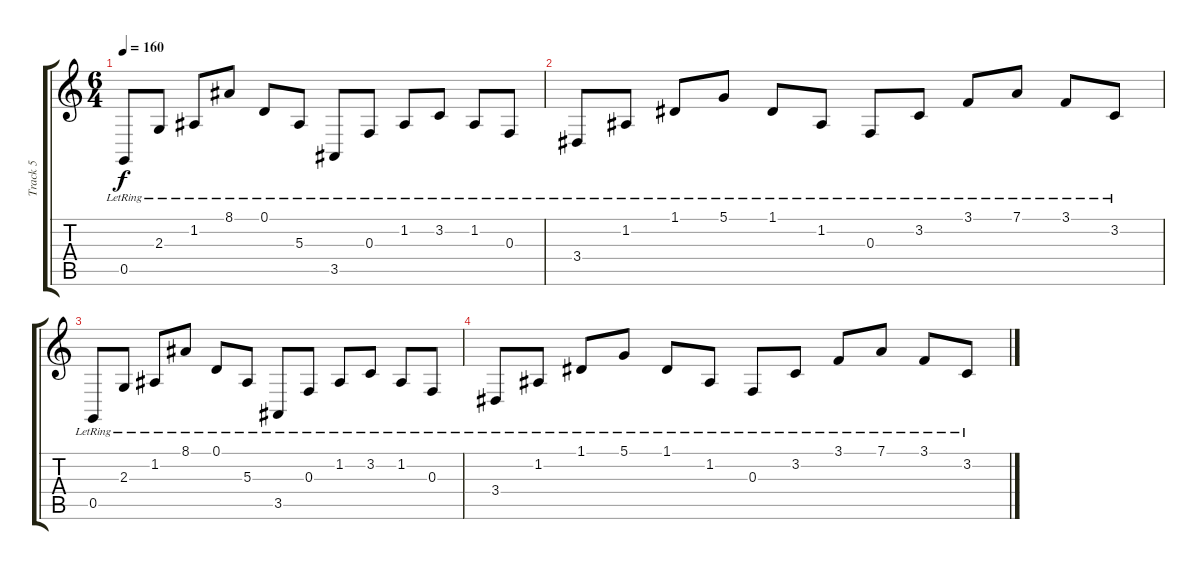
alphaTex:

\track ("Track 5" "Track 5") {instrument acousticgrandpiano}
\staff {score tabs}
\tuning (D4 A3 F3 C3 G2 D2) {hide}
\ts (6 4)
\tempo 160
\clef g2
\ks c
0.5{lr}.8{dy f} 2.3{lr}.8 1.2{lr}.8 8.1{lr}.8 0.1{lr}.8 5.3{lr}.8 3.5{lr}.8 0.3{lr}.8 1.2{lr}.8 3.2{lr}.8 1.2{lr}.8 0.3{lr}.8 |
3.4{lr}.8 1.2{lr}.8 1.1{lr}.8 5.1{lr}.8 1.1{lr}.8 1.2{lr}.8 0.3{lr}.8 3.2{lr}.8 3.1{lr}.8 7.1{lr}.8 3.1{lr}.8 3.2{lr}.8 |
0.5{lr}.8 2.3{lr}.8 1.2{lr}.8 8.1{lr}.8 0.1{lr}.8 5.3{lr}.8 3.5{lr}.8 0.3{lr}.8 1.2{lr}.8 3.2{lr}.8 1.2{lr}.8 0.3{lr}.8 |
3.4{lr}.8 1.2{lr}.8 1.1{lr}.8 5.1{lr}.8 1.1{lr}.8 1.2{lr}.8 0.3{lr}.8 3.2{lr}.8 3.1{lr}.8 7.1{lr}.8 3.1{lr}.8 3.2{lr}.8
